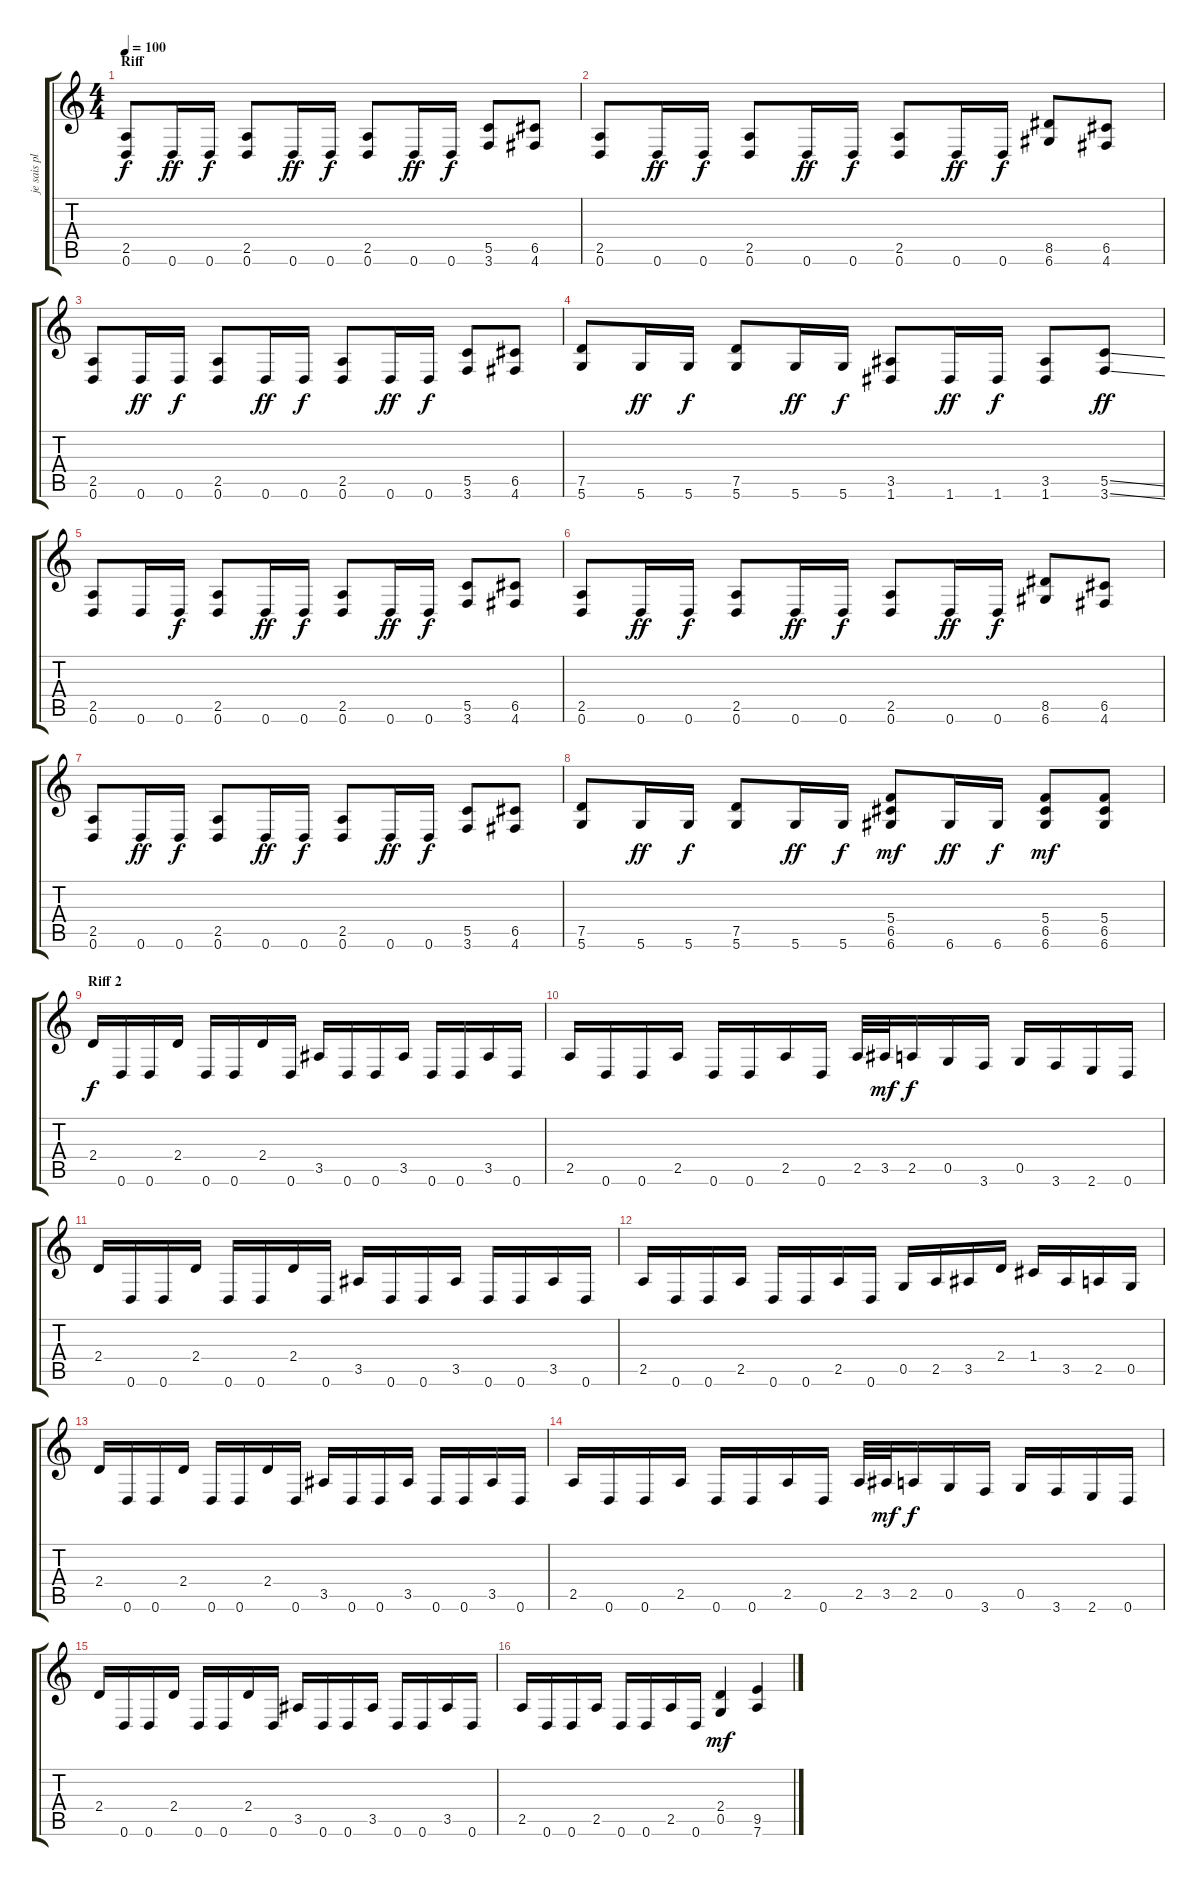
\track ("je sais plus" "je sais pl") {instrument overdrivenguitar}
\staff {score tabs}
\tuning (D4 A3 F3 C3 G2 D2) {hide}
\ts (4 4)
\section ("" "Riff")
\tempo 100
\clef g2
\ks c
(2.5 0.6).8{dy f instrument overdrivenguitar} 0.6.16{dy ff} 0.6.16{dy f} (2.5 0.6).8 0.6.16{dy ff} 0.6.16{dy f} (2.5 0.6).8 0.6.16{dy ff} 0.6.16{dy f} (5.5 3.6).8 (6.5 4.6).8 |
(2.5 0.6).8 0.6.16{dy ff} 0.6.16{dy f} (2.5 0.6).8 0.6.16{dy ff} 0.6.16{dy f} (2.5 0.6).8 0.6.16{dy ff} 0.6.16{dy f} (8.5 6.6).8 (6.5 4.6).8 |
(2.5 0.6).8 0.6.16{dy ff} 0.6.16{dy f} (2.5 0.6).8 0.6.16{dy ff} 0.6.16{dy f} (2.5 0.6).8 0.6.16{dy ff} 0.6.16{dy f} (5.5 3.6).8 (6.5 4.6).8 |
(7.5 5.6).8 5.6.16{dy ff} 5.6.16{dy f} (7.5 5.6).8 5.6.16{dy ff} 5.6.16{dy f} (3.5 1.6).8 1.6.16{dy ff} 1.6.16{dy f} (3.5 1.6).8 (5.5{ss} 3.6{ss}).8{dy ff} |
(2.5 0.6).8 0.6.16 0.6.16{dy f} (2.5 0.6).8 0.6.16{dy ff} 0.6.16{dy f} (2.5 0.6).8 0.6.16{dy ff} 0.6.16{dy f} (5.5 3.6).8 (6.5 4.6).8 |
(2.5 0.6).8 0.6.16{dy ff} 0.6.16{dy f} (2.5 0.6).8 0.6.16{dy ff} 0.6.16{dy f} (2.5 0.6).8 0.6.16{dy ff} 0.6.16{dy f} (8.5 6.6).8 (6.5 4.6).8 |
(2.5 0.6).8 0.6.16{dy ff} 0.6.16{dy f} (2.5 0.6).8 0.6.16{dy ff} 0.6.16{dy f} (2.5 0.6).8 0.6.16{dy ff} 0.6.16{dy f} (5.5 3.6).8 (6.5 4.6).8 |
(7.5 5.6).8 5.6.16{dy ff} 5.6.16{dy f} (7.5 5.6).8 5.6.16{dy ff} 5.6.16{dy f} (5.4 6.5 6.6).8{dy mf} 6.6.16{dy ff} 6.6.16{dy f} (5.4 6.5 6.6).8{dy mf} (5.4 6.5 6.6).8 |
\section ("" "Riff 2")
2.4.16{dy f} 0.6.16 0.6.16 2.4.16 0.6.16 0.6.16 2.4.16 0.6.16 3.5.16 0.6.16 0.6.16 3.5.16 0.6.16 0.6.16 3.5.16 0.6.16 |
2.5.16 0.6.16 0.6.16 2.5.16 0.6.16 0.6.16 2.5.16 0.6.16 2.5.32 3.5.32{dy mf} 2.5.16{dy f} 0.5.16 3.6.16 0.5.16 3.6.16 2.6.16 0.6.16 |
2.4.16 0.6.16 0.6.16 2.4.16 0.6.16 0.6.16 2.4.16 0.6.16 3.5.16 0.6.16 0.6.16 3.5.16 0.6.16 0.6.16 3.5.16 0.6.16 |
2.5.16 0.6.16 0.6.16 2.5.16 0.6.16 0.6.16 2.5.16 0.6.16 0.5.16 2.5.16 3.5.16 2.4.16 1.4.16 3.5.16 2.5.16 0.5.16 |
2.4.16 0.6.16 0.6.16 2.4.16 0.6.16 0.6.16 2.4.16 0.6.16 3.5.16 0.6.16 0.6.16 3.5.16 0.6.16 0.6.16 3.5.16 0.6.16 |
2.5.16 0.6.16 0.6.16 2.5.16 0.6.16 0.6.16 2.5.16 0.6.16 2.5.32 3.5.32{dy mf} 2.5.16{dy f} 0.5.16 3.6.16 0.5.16 3.6.16 2.6.16 0.6.16 |
2.4.16 0.6.16 0.6.16 2.4.16 0.6.16 0.6.16 2.4.16 0.6.16 3.5.16 0.6.16 0.6.16 3.5.16 0.6.16 0.6.16 3.5.16 0.6.16 |
2.5.16 0.6.16 0.6.16 2.5.16 0.6.16 0.6.16 2.5.16 0.6.16 (2.4 0.5).4{dy mf} (9.5 7.6).4
